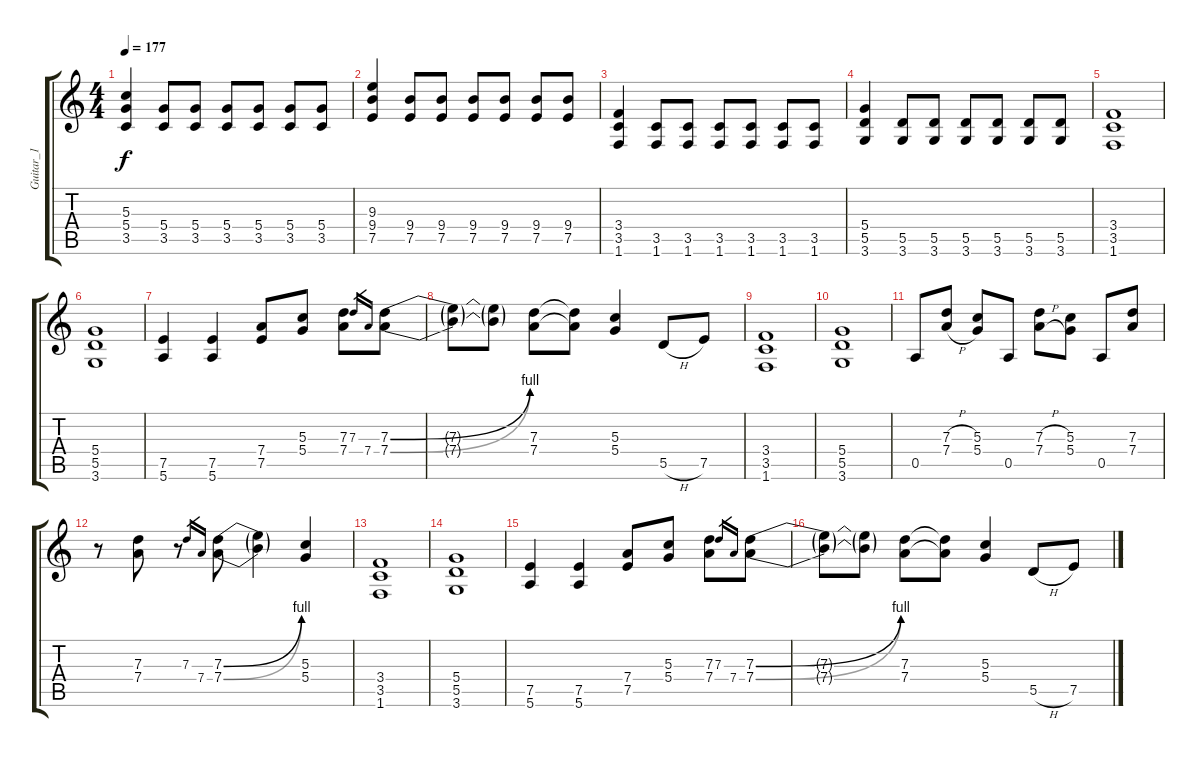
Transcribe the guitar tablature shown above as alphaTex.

\track ("Guitar_1" "Guitar_1") {instrument distortionguitar}
\staff {score tabs}
\tuning (E4 B3 G3 D3 A2 E2) {hide}
\ts (4 4)
\tempo 177
\clef g2
\ks c
(5.3 5.4 3.5).4{dy f} (5.4 3.5).8 (5.4 3.5).8 (5.4 3.5).8 (5.4 3.5).8 (5.4 3.5).8 (5.4 3.5).8 |
(9.3 9.4 7.5).4 (9.4 7.5).8 (9.4 7.5).8 (9.4 7.5).8 (9.4 7.5).8 (9.4 7.5).8 (9.4 7.5).8 |
(3.4 3.5 1.6).4 (3.5 1.6).8 (3.5 1.6).8 (3.5 1.6).8 (3.5 1.6).8 (3.5 1.6).8 (3.5 1.6).8 |
(5.4 5.5 3.6).4 (5.5 3.6).8 (5.5 3.6).8 (5.5 3.6).8 (5.5 3.6).8 (5.5 3.6).8 (5.5 3.6).8 |
(3.4 3.5 1.6).1 |
(5.4 5.5 3.6).1 |
(7.5 5.6).4 (7.5 5.6).4 (7.4 7.5).8 (5.3 5.4).8 (7.3 7.4).8 7.3.16{gr} 7.4.16{gr} (7.3{be (bend 0 0 60 4)} 7.4{be (bend 0 0 60 4)}).8 |
(7.3{t} 7.4{t}).8 (7.3{t} 7.4{t}).8 (7.3 7.4).8 (7.3{t} 7.4{t}).8 (5.3 5.4).4 5.5{h}.8 7.5.8 |
(3.4 3.5 1.6).1 |
(5.4 5.5 3.6).1 |
0.5.8 (7.3{h} 7.4{h}).8 (5.3 5.4).8 0.5.8 (7.3{h} 7.4{h}).8 (5.3 5.4).8 0.5.8 (7.3 7.4).8 |
r.8 (7.3 7.4).8 r.8 7.3.16{gr} 7.4.16{gr} (7.3{be (bend 0 0 60 4)} 7.4{be (bend 0 0 60 4)}).8 (7.3{t} 7.4{t}).4 (5.3 5.4).4 |
(3.4 3.5 1.6).1 |
(5.4 5.5 3.6).1 |
(7.5 5.6).4 (7.5 5.6).4 (7.4 7.5).8 (5.3 5.4).8 (7.3 7.4).8 7.3.16{gr} 7.4.16{gr} (7.3{be (bend 0 0 60 4)} 7.4{be (bend 0 0 60 4)}).8 |
(7.3{t} 7.4{t}).8 (7.3{t} 7.4{t}).8 (7.3 7.4).8 (7.3{t} 7.4{t}).8 (5.3 5.4).4 5.5{h}.8 7.5.8
